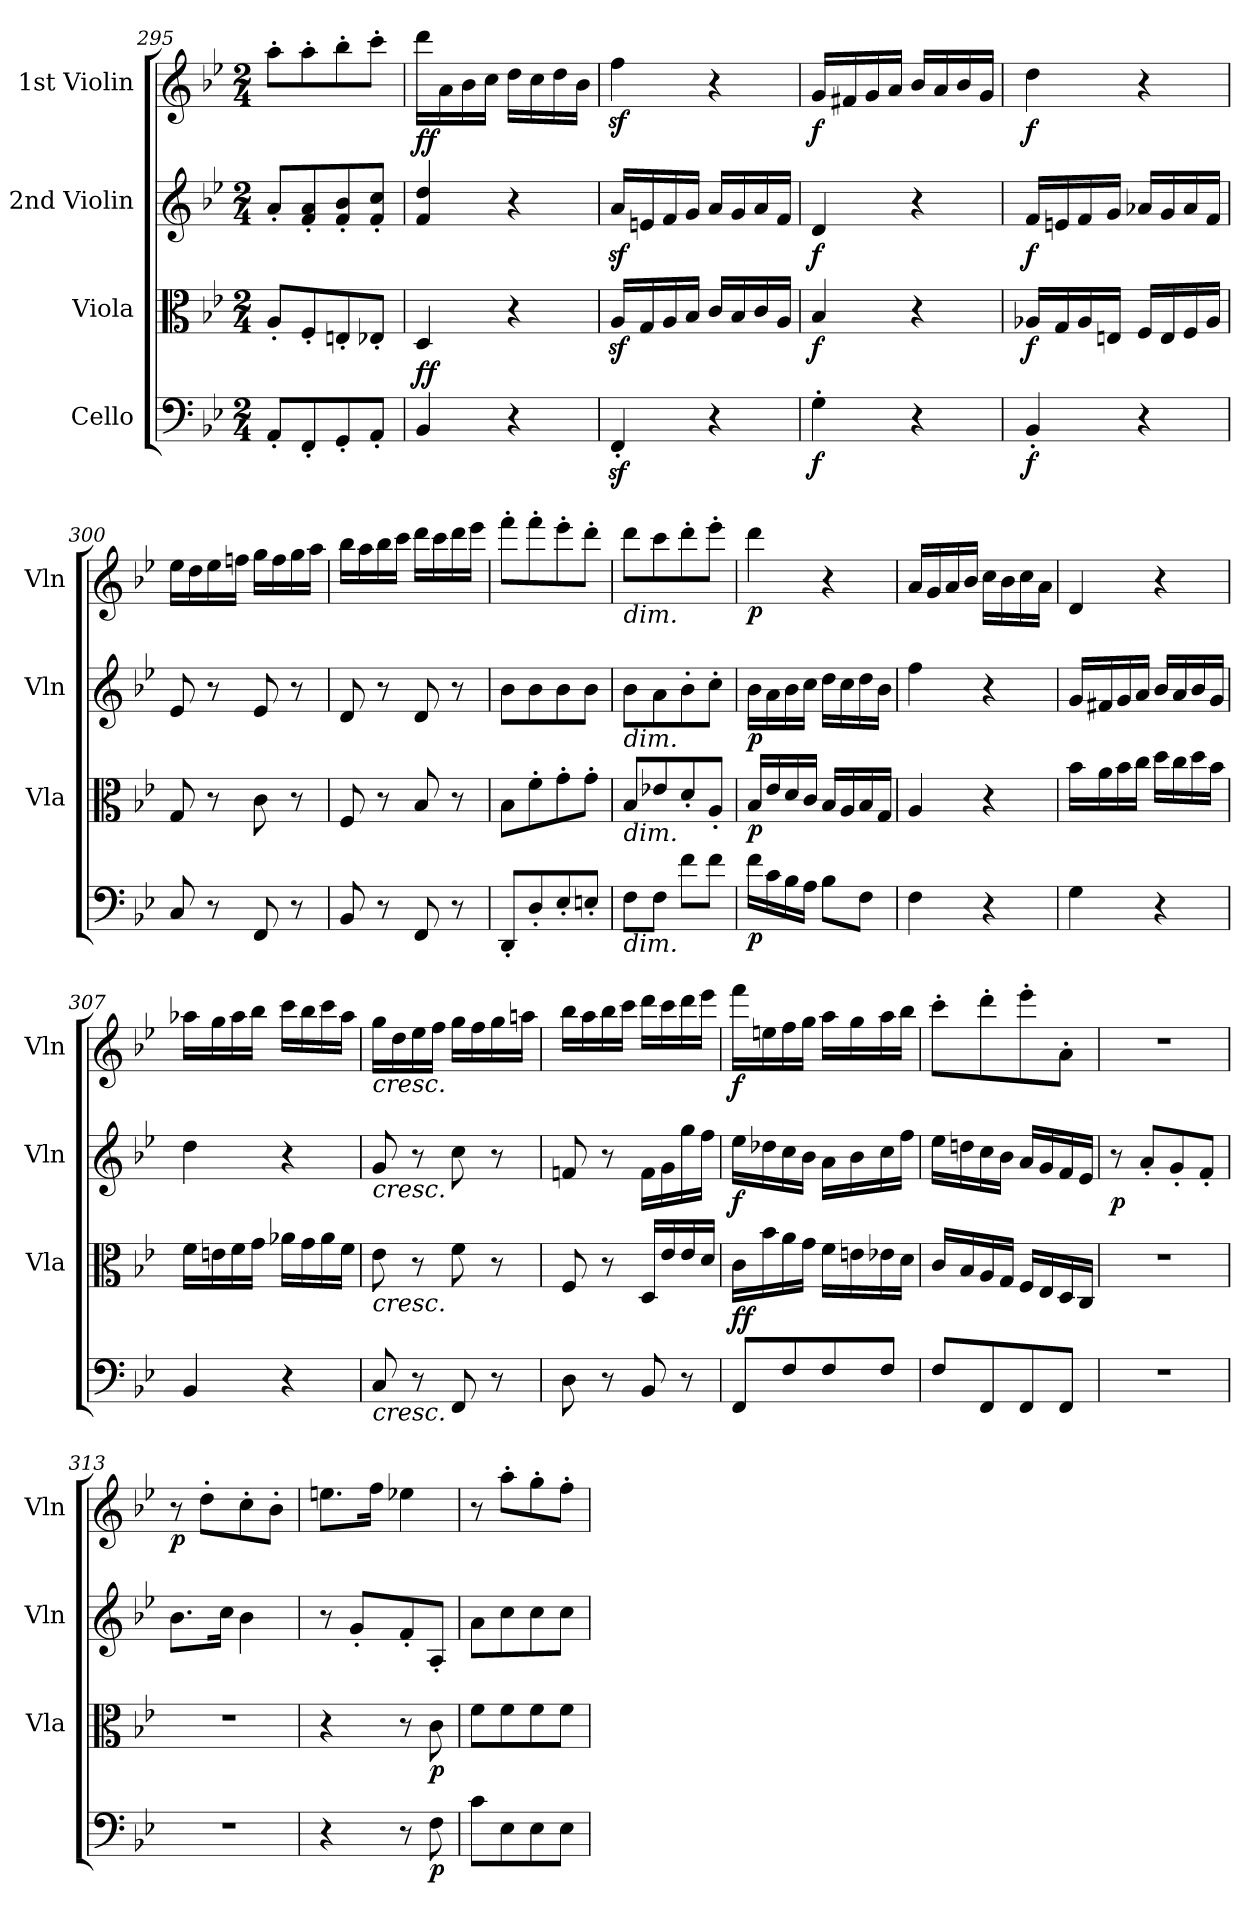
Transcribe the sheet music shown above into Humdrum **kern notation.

**kern	**dynam	**kern	**dynam	**kern	**dynam	**kern	**dynam
*part4	*part4	*part3	*part3	*part2	*part2	*part1	*part1
*staff4	*staff4	*staff3	*staff3	*staff2	*staff2	*staff1	*staff1
*I"Cello	*	*I"Viola	*	*I"2nd Violin	*	*I"1st Violin	*
*	*	*I'Vla	*	*I'Vln	*	*I'Vln	*
!!LO:LB:g=z
*clefF4	*	*clefC3	*	*clefG2	*	*clefG2	*
*k[b-e-]	*	*k[b-e-]	*	*k[b-e-]	*	*k[b-e-]	*
*B-:	*	*B-:	*	*B-:	*	*B-:	*
*M2/4	*	*M2/4	*	*M2/4	*	*M2/4	*
=295	=295	=295	=295	=295	=295	=295	=295
8AA'/L	.	8A'/L	.	8a'/L	.	8aa'\L	.
8FF'/	.	8F'/	.	8f/' 8a/'	.	8aa'\	.
8GG'/	.	8En'/	.	8f/' 8b-/'	.	8bb-'\	.
8AA'/J	.	8E-X'/J	.	8f/' 8cc/'J	.	8ccc'\J	.
!!LO:LB:g=z
=296	=296	=296	=296	=296	=296	=296	=296
!	!LO:DY:b	!	!	!	!	!	!
!	!LO:DY:n=1:a	!	!	!	!LO:DY:b	!	!
!	!	!	!	!	!LO:DY:n=1:a	!	!
4BB-/	f f	4D/	.	4f/ 4dd/	f f	16ddd\LL	.
.	.	.	.	.	.	16a\	.
.	.	.	.	.	.	16b-\	.
.	.	.	.	.	.	16cc\JJ	.
4r	.	4r	.	4r	.	16dd\LL	.
.	.	.	.	.	.	16cc\	.
.	.	.	.	.	.	16dd\	.
.	.	.	.	.	.	16b-\JJ	.
=297	=297	=297	=297	=297	=297	=297	=297
4FFz<'/	.	16Az</LL	.	16az</LL	.	4ffz<\	.
.	.	16G/	.	16en/	.	.	.
.	.	16A/	.	16f/	.	.	.
.	.	16B-/JJ	.	16g/JJ	.	.	.
4r	.	16c/LL	.	16a/LL	.	4r	.
.	.	16B-/	.	16g/	.	.	.
.	.	16c/	.	16a/	.	.	.
.	.	16A/JJ	.	16f/JJ	.	.	.
=298	=298	=298	=298	=298	=298	=298	=298
!	!LO:DY:b	!	!LO:DY:b	!	!LO:DY:b	!	!LO:DY:b
4G'\	f	4B-/	f	4d/	f	16g/LL	f
.	.	.	.	.	.	16f#X/	.
.	.	.	.	.	.	16g/	.
.	.	.	.	.	.	16a/JJ	.
4r	.	4r	.	4r	.	16b-/LL	.
.	.	.	.	.	.	16a/	.
.	.	.	.	.	.	16b-/	.
.	.	.	.	.	.	16g/JJ	.
=299	=299	=299	=299	=299	=299	=299	=299
!	!LO:DY:b	!	!LO:DY:b	!	!LO:DY:b	!	!LO:DY:b
4BB-'/	f	16A-X/LL	f	16f/LL	f	4dd\	f
.	.	16G/	.	16en/	.	.	.
.	.	16A-/	.	16f/	.	.	.
.	.	16En/JJ	.	16g/JJ	.	.	.
4r	.	16F/LL	.	16a-X/LL	.	4r	.
.	.	16E/	.	16g/	.	.	.
.	.	16F/	.	16a-/	.	.	.
.	.	16A-/JJ	.	16f/JJ	.	.	.
=300	=300	=300	=300	=300	=300	=300	=300
8C/	.	8G/	.	8e-/	.	16ee-\LL	.
.	.	.	.	.	.	16dd\	.
8r	.	8r	.	8r	.	16ee-\	.
.	.	.	.	.	.	16ffn\JJ	.
8FF/	.	8c\	.	8e-/	.	16gg\LL	.
.	.	.	.	.	.	16ff\	.
8r	.	8r	.	8r	.	16gg\	.
.	.	.	.	.	.	16aa\JJ	.
!!LO:PB:g=z
=301	=301	=301	=301	=301	=301	=301	=301
8BB-/	.	8F/	.	8d/	.	16bb-\LL	.
.	.	.	.	.	.	16aa\	.
8r	.	8r	.	8r	.	16bb-\	.
.	.	.	.	.	.	16ccc\JJ	.
8FF/	.	8B-/	.	8d/	.	16ddd\LL	.
.	.	.	.	.	.	16ccc\	.
8r	.	8r	.	8r	.	16ddd\	.
.	.	.	.	.	.	16eee-\JJ	.
!!LO:PB:g=z
=302	=302	=302	=302	=302	=302	=302	=302
8DD'/L	.	8B-\L	.	8b-\L	.	8fff'\L	.
8D'/	.	8f'\	.	8b-\	.	8fff'\	.
8E-'/	.	8g'\	.	8b-\	.	8eee-'\	.
8En'/J	.	8g'\J	.	8b-\J	.	8ddd'\J	.
=303	=303	=303	=303	=303	=303	=303	=303
!	!	!	!	!	!	!LO:TX:b:i:t=dim.	!
!	!	!	!	!LO:TX:b:i:t=dim.	!	!	!
!	!	!LO:TX:b:i:t=dim.	!	!	!	!	!
!LO:TX:b:i:t=dim.	!	!	!	!	!	!	!
8F\L	.	8B-/L	.	8b-\L	.	8ddd\L	.
8F\J	.	8e-X/	.	8a\	.	8ccc\	.
8f\L	.	8d'/	.	8b-'\	.	8ddd'\	.
8f\J	.	8A'/J	.	8cc'\J	.	8eee-'\J	.
=304	=304	=304	=304	=304	=304	=304	=304
!	!LO:DY:b	!	!LO:DY:b	!	!LO:DY:b	!	!LO:DY:b
16f\LL	p	16B-/LL	p	16b-\LL	p	4ddd\	p
16c\	.	16e-/	.	16a\	.	.	.
16B-\	.	16d/	.	16b-\	.	.	.
16A\JJ	.	16c/JJ	.	16cc\JJ	.	.	.
8B-\L	.	16B-/LL	.	16dd\LL	.	4r	.
.	.	16A/	.	16cc\	.	.	.
8F\J	.	16B-/	.	16dd\	.	.	.
.	.	16G/JJ	.	16b-\JJ	.	.	.
=305	=305	=305	=305	=305	=305	=305	=305
4F\	.	4A/	.	4ff\	.	16a/LL	.
.	.	.	.	.	.	16g/	.
.	.	.	.	.	.	16a/	.
.	.	.	.	.	.	16b-/JJ	.
4r	.	4r	.	4r	.	16cc\LL	.
.	.	.	.	.	.	16b-\	.
.	.	.	.	.	.	16cc\	.
.	.	.	.	.	.	16a\JJ	.
=306	=306	=306	=306	=306	=306	=306	=306
4G\	.	16b-\LL	.	16g/LL	.	4d/	.
.	.	16a\	.	16f#X/	.	.	.
.	.	16b-\	.	16g/	.	.	.
.	.	16cc\JJ	.	16a/JJ	.	.	.
4r	.	16dd\LL	.	16b-/LL	.	4r	.
.	.	16cc\	.	16a/	.	.	.
.	.	16dd\	.	16b-/	.	.	.
.	.	16b-\JJ	.	16g/JJ	.	.	.
!!LO:LB:g=z
=307	=307	=307	=307	=307	=307	=307	=307
4BB-/	.	16f\LL	.	4dd\	.	16aa-X\LL	.
.	.	16en\	.	.	.	16gg\	.
.	.	16f\	.	.	.	16aa-\	.
.	.	16g\JJ	.	.	.	16bb-\JJ	.
4r	.	16a-X\LL	.	4r	.	16ccc\LL	.
.	.	16g\	.	.	.	16bb-\	.
.	.	16a-\	.	.	.	16ccc\	.
.	.	16f\JJ	.	.	.	16aa-\JJ	.
=308	=308	=308	=308	=308	=308	=308	=308
!	!	!	!	!	!	!LO:TX:b:i:t=cresc.	!
!	!	!	!	!LO:TX:b:i:t=cresc.	!	!	!
!	!	!LO:TX:b:i:t=cresc.	!	!	!	!	!
!LO:TX:b:i:t=cresc.	!	!	!	!	!	!	!
8C/	.	8e-\	.	8g/	.	16gg\LL	.
.	.	.	.	.	.	16dd\	.
8r	.	8r	.	8r	.	16ee-\	.
.	.	.	.	.	.	16ff\JJ	.
8FF/	.	8f\	.	8cc\	.	16gg\LL	.
.	.	.	.	.	.	16ff\	.
8r	.	8r	.	8r	.	16gg\	.
.	.	.	.	.	.	16aan\JJ	.
!!LO:LB:g=z
=309	=309	=309	=309	=309	=309	=309	=309
8D\	.	8F/	.	8fn/	.	16bb-\LL	.
.	.	.	.	.	.	16aa\	.
8r	.	8r	.	8r	.	16bb-\	.
.	.	.	.	.	.	16ccc\JJ	.
8BB-/	.	16D/LL	.	16f\LL	.	16ddd\LL	.
.	.	16e-/	.	16g\	.	16ccc\	.
8r	.	16e-/	.	16gg\	.	16ddd\	.
.	.	16d/JJ	.	16ff\JJ	.	16eee-\JJ	.
=310	=310	=310	=310	=310	=310	=310	=310
!	!LO:DY:a	!	!	!	!	!	!
!	!LO:DY:n=1:b	!	!	!	!LO:DY:b	!	!LO:DY:b
8FF/L	f f	16c\LL	.	16ee-\LL	f	16fff\LL	f
.	.	16b-\	.	16dd-X\	.	16een\	.
8F/	.	16a\	.	16cc\	.	16ff\	.
.	.	16g\JJ	.	16b-\JJ	.	16gg\JJ	.
8F/	.	16f\LL	.	16a\LL	.	16aa\LL	.
.	.	16en\	.	16b-\	.	16gg\	.
8F/J	.	16e-X\	.	16cc\	.	16aa\	.
.	.	16d\JJ	.	16ff\JJ	.	16bb-\JJ	.
=311	=311	=311	=311	=311	=311	=311	=311
8F/L	.	16c/LL	.	16ee-\LL	.	8ccc'\L	.
.	.	16B-/	.	16ddn\	.	.	.
8FF/	.	16A/	.	16cc\	.	8ddd'\	.
.	.	16G/JJ	.	16b-\JJ	.	.	.
8FF/	.	16F/LL	.	16a/LL	.	8eee-'\	.
.	.	16E-/	.	16g/	.	.	.
8FF/J	.	16D/	.	16f/	.	8a'\J	.
.	.	16C/JJ	.	16e-/JJ	.	.	.
=312	=312	=312	=312	=312	=312	=312	=312
!	!	!	!	!	!LO:DY:b	!	!
2r	.	2r	.	8r	p	2r	.
.	.	.	.	8a'/L	.	.	.
.	.	.	.	8g'/	.	.	.
.	.	.	.	8f'/J	.	.	.
=313	=313	=313	=313	=313	=313	=313	=313
!	!	!	!	!	!	!	!LO:DY:b
2r	.	2r	.	8.b-\L	.	8r	p
.	.	.	.	.	.	8dd'\L	.
.	.	.	.	16cc\Jk	.	.	.
.	.	.	.	4b-\	.	8cc'\	.
.	.	.	.	.	.	8b-'\J	.
=314	=314	=314	=314	=314	=314	=314	=314
4r	.	4r	.	8r	.	8.een\L	.
.	.	.	.	8g'/L	.	.	.
.	.	.	.	.	.	16ff\Jk	.
8r	.	8r	.	8f'/	.	4ee-X\	.
!	!LO:DY:b	!	!LO:DY:b	!	!	!	!
8F\	p	8c\	p	8A'/J	.	.	.
!!LO:PB:g=z
=315	=315	=315	=315	=315	=315	=315	=315
8c\L	.	8f\L	.	8a\L	.	8r	.
8E-\	.	8f\	.	8cc\	.	8aa'\L	.
8E-\	.	8f\	.	8cc\	.	8gg'\	.
8E-\J	.	8f\J	.	8cc\J	.	8ff'\J	.
=	=	=	=	=	=	=	=
*-	*-	*-	*-	*-	*-	*-	*-
